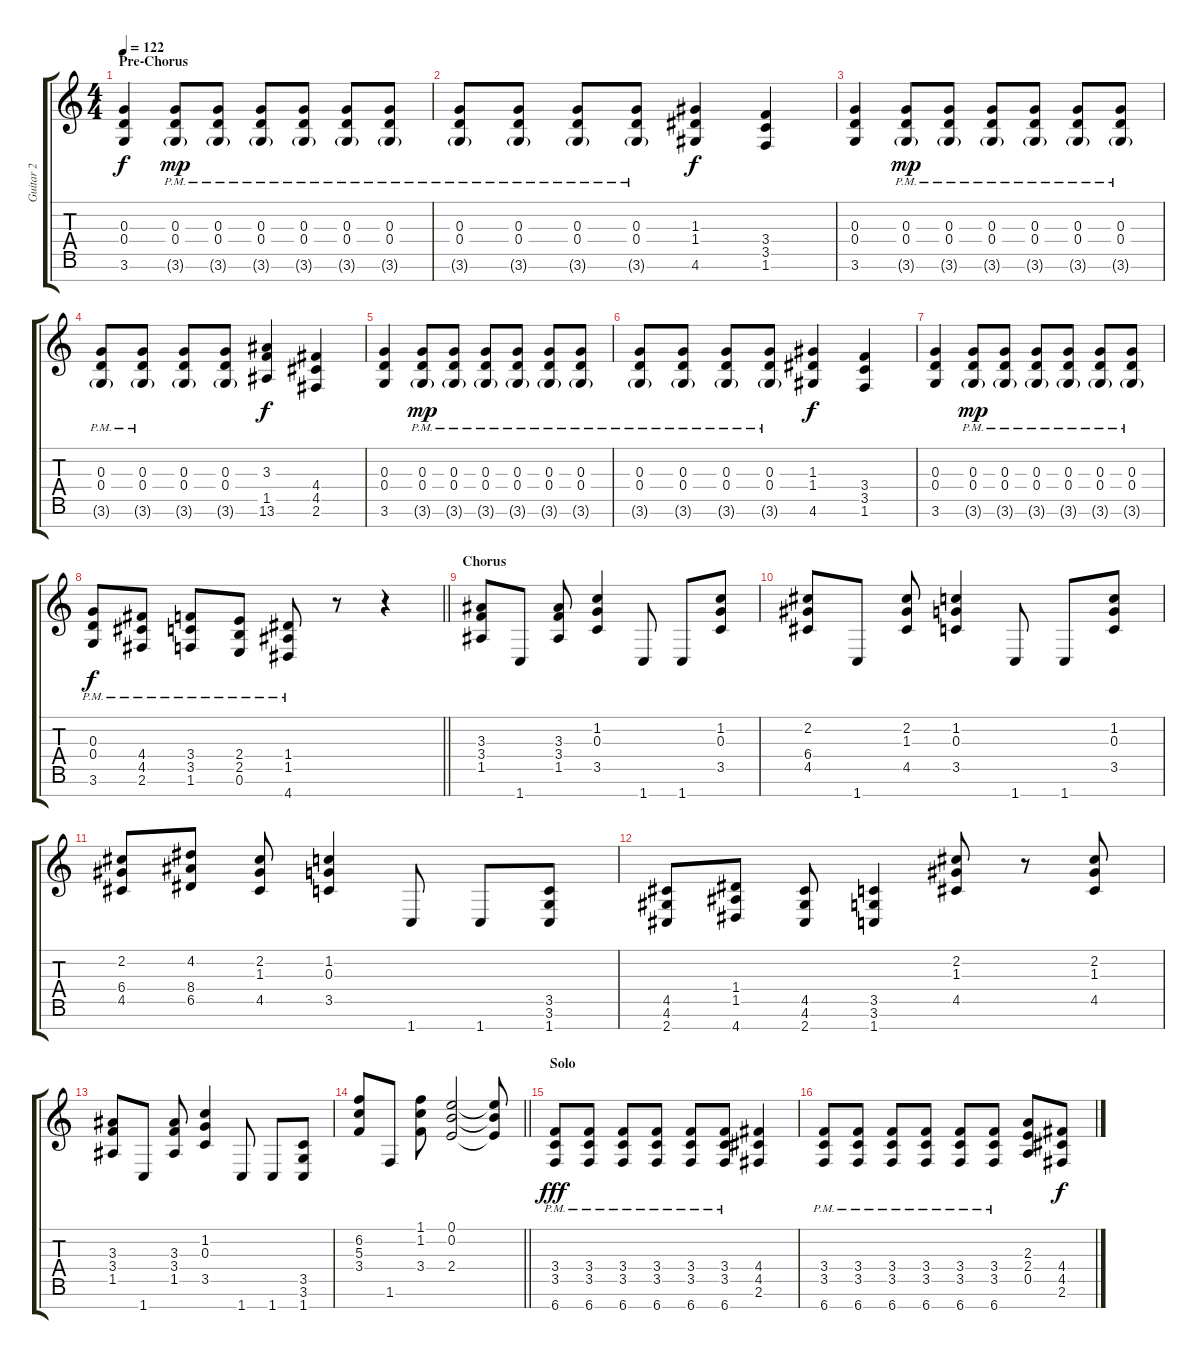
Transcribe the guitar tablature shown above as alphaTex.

\track ("Guitar 2" "Guitar 2") {instrument distortionguitar}
\staff {score tabs}
\tuning (E4 B3 G3 D3 A2 E2 B1) {hide}
\ts (4 4)
\section ("" "Pre-Chorus")
\tempo 122
\clef g2
\ks c
(0.3 0.4 3.6).4{dy f} (0.3{pm} 0.4{pm} 3.6{g pm}).8{dy mp} (0.3{pm} 0.4{pm} 3.6{g pm}).8 (0.3{pm} 0.4{pm} 3.6{g pm}).8 (0.3{pm} 0.4{pm} 3.6{g pm}).8 (0.3{pm} 0.4{pm} 3.6{g pm}).8 (0.3{pm} 0.4{pm} 3.6{g pm}).8 |
(0.3{pm} 0.4{pm} 3.6{g pm}).8 (0.3{pm} 0.4{pm} 3.6{g pm}).8 (0.3{pm} 0.4{pm} 3.6{g pm}).8 (0.3{pm} 0.4{pm} 3.6{g pm}).8 (1.3 1.4 4.6).4{dy f} (3.4 3.5 1.6).4 |
(0.3 0.4 3.6).4 (0.3{pm} 0.4{pm} 3.6{g pm}).8{dy mp} (0.3{pm} 0.4{pm} 3.6{g pm}).8 (0.3{pm} 0.4{pm} 3.6{g pm}).8 (0.3{pm} 0.4{pm} 3.6{g pm}).8 (0.3{pm} 0.4{pm} 3.6{g pm}).8 (0.3{pm} 0.4{pm} 3.6{g pm}).8 |
(0.3{pm} 0.4{pm} 3.6{g pm}).8 (0.3{pm} 0.4{pm} 3.6{g pm}).8 (0.3 0.4 3.6{g}).8 (0.3 0.4 3.6{g}).8 (3.3 1.5 13.6).4{dy f} (4.4 4.5 2.6).4 |
(0.3 0.4 3.6).4 (0.3{pm} 0.4{pm} 3.6{g pm}).8{dy mp} (0.3{pm} 0.4{pm} 3.6{g pm}).8 (0.3{pm} 0.4{pm} 3.6{g pm}).8 (0.3{pm} 0.4{pm} 3.6{g pm}).8 (0.3{pm} 0.4{pm} 3.6{g pm}).8 (0.3{pm} 0.4{pm} 3.6{g pm}).8 |
(0.3{pm} 0.4{pm} 3.6{g pm}).8 (0.3{pm} 0.4{pm} 3.6{g pm}).8 (0.3{pm} 0.4{pm} 3.6{g pm}).8 (0.3{pm} 0.4{pm} 3.6{g pm}).8 (1.3 1.4 4.6).4{dy f} (3.4 3.5 1.6).4 |
(0.3 0.4 3.6).4 (0.3{pm} 0.4{pm} 3.6{g pm}).8{dy mp} (0.3{pm} 0.4{pm} 3.6{g pm}).8 (0.3{pm} 0.4{pm} 3.6{g pm}).8 (0.3{pm} 0.4{pm} 3.6{g pm}).8 (0.3{pm} 0.4{pm} 3.6{g pm}).8 (0.3{pm} 0.4{pm} 3.6{g pm}).8 |
\barLineRight lightlight
(0.3{pm} 0.4{pm} 3.6{pm}).8{dy f} (4.4{pm} 4.5{pm} 2.6{pm}).8 (3.4{pm} 3.5{pm} 1.6{pm}).8 (2.4{pm} 2.5{pm} 0.6{pm}).8 (1.4{pm} 1.5{pm} 4.7{pm}).8 r.8 r.4 |
\section ("" "Chorus")
(3.3 3.4 1.5).8 1.7.8 (3.3 3.4 1.5).8 (1.2 0.3 3.5).4 1.7.8 1.7.8 (1.2 0.3 3.5).8 |
(2.2 6.4 4.5).8 1.7.8 (2.2 1.3 4.5).8 (1.2 0.3 3.5).4 1.7.8 1.7.8 (1.2 0.3 3.5).8 |
(2.2 6.4 4.5).8 (4.2 8.4 6.5).8 (2.2 1.3 4.5).8 (1.2 0.3 3.5).4 1.7.8 1.7.8 (3.5 3.6 1.7).8 |
(4.5 4.6 2.7).8 (1.4 1.5 4.7).8 (4.5 4.6 2.7).8 (3.5 3.6 1.7).4 (2.2 1.3 4.5).8 r.8 (2.2 1.3 4.5).8 |
(3.3 3.4 1.5).8 1.7.8 (3.3 3.4 1.5).8 (1.2 0.3 3.5).4 1.7.8 1.7.8 (3.5 3.6 1.7).8 |
\barLineRight lightlight
(6.2 5.3 3.4).8 1.6.8 (1.1 1.2 3.4).8 (0.1 0.2 2.4).2 (0.1{t} 0.2{t} 2.4{t}).8 |
\section ("" "Solo")
(3.4{pm} 3.5{pm} 6.7{pm}).8{dy fff} (3.4{pm} 3.5{pm} 6.7{pm}).8 (3.4{pm} 3.5{pm} 6.7{pm}).8 (3.4{pm} 3.5{pm} 6.7{pm}).8 (3.4{pm} 3.5{pm} 6.7{pm}).8 (3.4{pm} 3.5{pm} 6.7{pm}).8 (4.4 4.5 2.6).4 |
(3.4{pm} 3.5{pm} 6.7{pm}).8 (3.4{pm} 3.5{pm} 6.7{pm}).8 (3.4{pm} 3.5{pm} 6.7{pm}).8 (3.4{pm} 3.5{pm} 6.7{pm}).8 (3.4{pm} 3.5{pm} 6.7{pm}).8 (3.4{pm} 3.5{pm} 6.7{pm}).8 (2.3 2.4 0.5).8 (4.4 4.5 2.6).8{dy f}
